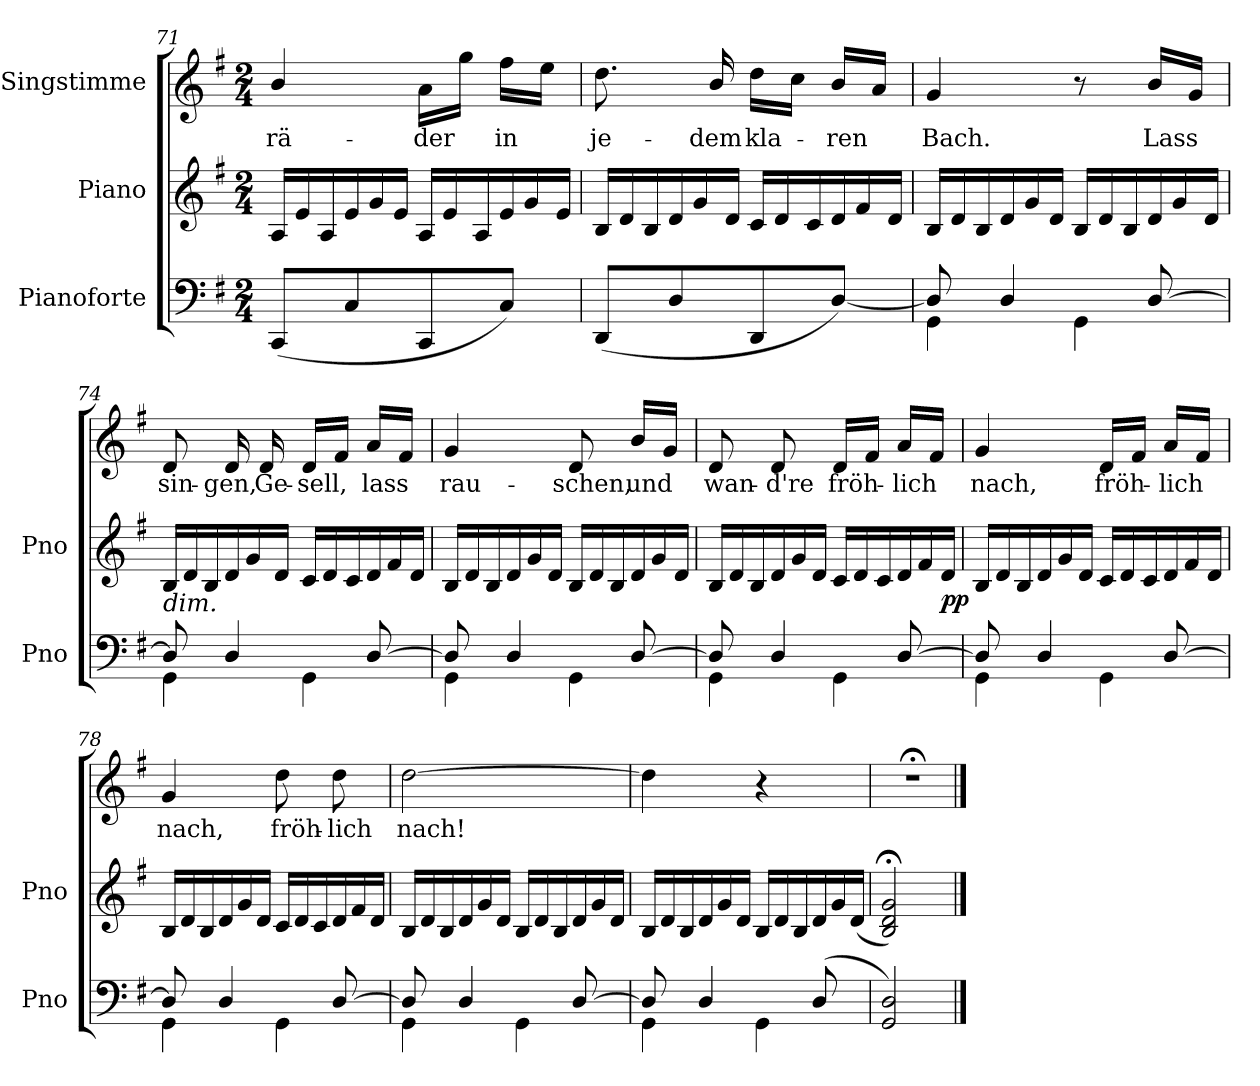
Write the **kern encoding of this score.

**kern	**kern	**dynam	**kern	**text
*part3	*part2	*part2	*part1	*part1
*staff3	*staff2	*staff2	*staff1	*staff1
*I"Pianoforte	*I"Piano	*	*I"Singstimme	*
*I'Pno	*I'Pno	*	*	*
*clefF4	*clefG2	*	*clefG2	*
*k[f#]	*k[f#]	*	*k[f#]	*
*M2/4	*M2/4	*	*M2/4	*
*	*Xtuplet	*	*	*
=71	=71	=71	=71	=71
!	!	!	!	!LO:LY:b
(<8CC/L	24A/LL	.	4b/	-rä-
.	24e/	.	.	.
.	24A/	.	.	.
8C/	24e/	.	.	.
.	24g/	.	.	.
.	24e/JJ	.	.	.
!	!	!	!	!LO:LY:b
8CC/	24A/LL	.	16a\LL	-der
.	24e/	.	.	.
.	.	.	16gg\JJ	.
.	24A/	.	.	.
!	!	!	!	!LO:LY:b
8C/J)	24e/	.	16ff#\LL	in
.	24g/	.	.	.
.	.	.	16ee\JJ	.
.	24e/JJ	.	.	.
=72	=72	=72	=72	=72
!	!	!	!	!LO:LY:b
(<8DD/L	24B/LL	.	8.dd\	je-
.	24d/	.	.	.
.	24B/	.	.	.
8D/	24d/	.	.	.
.	24g/	.	.	.
!	!	!	!	!LO:LY:b
.	.	.	16b/	-dem
.	24d/JJ	.	.	.
!	!	!	!	!LO:LY:b
8DD/	24c/LL	.	16dd\LL	kla-
.	24d/	.	.	.
.	.	.	16cc\JJ	.
.	24c/	.	.	.
!	!	!	!	!LO:LY:b
[8D/J)	24d/	.	16b/LL	ren
.	24f#/	.	.	.
.	.	.	16a/JJ	.
.	24d/JJ	.	.	.
!!LO:LB:g=z
=73	=73	=73	=73	=73
*^	*	*	*	*
!	!	!	!	!	!LO:LY:b
8D/]	4GG\	24B/LL	.	4g/	Bach.
.	.	24d/	.	.	.
.	.	24B/	.	.	.
4D/	.	24d/	.	.	.
.	.	24g/	.	.	.
.	.	24d/JJ	.	.	.
.	4GG\	24B/LL	.	8r	.
.	.	24d/	.	.	.
.	.	24B/	.	.	.
!	!	!	!	!	!LO:LY:b
[8D/	.	24d/	.	16b/LL	Lass
.	.	24g/	.	.	.
.	.	.	.	16g/JJ	.
.	.	24d/JJ	.	.	.
=74	=74	=74	=74	=74	=74
!	!	!LO:TX:b:i:t=dim.	!	!	!
!	!	!	!	!	!LO:LY:b
8D/]	4GG\	24B/LL	.	8d/	sin-
.	.	24d/	.	.	.
.	.	24B/	.	.	.
!	!	!	!	!	!LO:LY:b
4D/	.	24d/	.	16d/	-gen,
.	.	24g/	.	.	.
!	!	!	!	!	!LO:LY:b
.	.	.	.	16d/	Ge-
.	.	24d/JJ	.	.	.
!	!	!	!	!	!LO:LY:b
.	4GG\	24c/LL	.	16d/LL	-sell,
.	.	24d/	.	.	.
.	.	.	.	16f#/JJ	.
.	.	24c/	.	.	.
!	!	!	!	!	!LO:LY:b
[8D/	.	24d/	.	16a/LL	lass
.	.	24f#/	.	.	.
.	.	.	.	16f#/JJ	.
.	.	24d/JJ	.	.	.
=75	=75	=75	=75	=75	=75
!	!	!	!	!	!LO:LY:b
8D/]	4GG\	24B/LL	.	4g/	rau-
.	.	24d/	.	.	.
.	.	24B/	.	.	.
4D/	.	24d/	.	.	.
.	.	24g/	.	.	.
.	.	24d/JJ	.	.	.
!	!	!	!	!	!LO:LY:b
.	4GG\	24B/LL	.	8d/	-schen,
.	.	24d/	.	.	.
.	.	24B/	.	.	.
!	!	!	!	!	!LO:LY:b
[8D/	.	24d/	.	16b/LL	und
.	.	24g/	.	.	.
.	.	.	.	16g/JJ	.
.	.	24d/JJ	.	.	.
=76	=76	=76	=76	=76	=76
!	!	!	!	!	!LO:LY:b
8D/]	4GG\	24B/LL	.	8d/	wan-
.	.	24d/	.	.	.
.	.	24B/	.	.	.
!	!	!	!	!	!LO:LY:b
4D/	.	24d/	.	8d/	-d're
.	.	24g/	.	.	.
.	.	24d/JJ	.	.	.
!	!	!	!	!	!LO:LY:b
.	4GG\	24c/LL	.	16d/LL	fröh-
.	.	24d/	.	.	.
.	.	.	.	16f#/JJ	.
.	.	24c/	.	.	.
!	!	!	!	!	!LO:LY:b
[8D/	.	24d/	.	16a/LL	-lich
.	.	24f#/	.	.	.
.	.	.	.	16f#/JJ	.
!	!	!	!LO:DY:b	!	!
.	.	24d/JJ	pp	.	.
!!LO:LB:g=z
=77	=77	=77	=77	=77	=77
!	!	!	!	!	!LO:LY:b
8D/]	4GG\	24B/LL	.	4g/	nach,
.	.	24d/	.	.	.
.	.	24B/	.	.	.
4D/	.	24d/	.	.	.
.	.	24g/	.	.	.
.	.	24d/JJ	.	.	.
!	!	!	!	!	!LO:LY:b
.	4GG\	24c/LL	.	16d/LL	fröh-
.	.	24d/	.	.	.
.	.	.	.	16f#/JJ	.
.	.	24c/	.	.	.
!	!	!	!	!	!LO:LY:b
[8D/	.	24d/	.	16a/LL	-lich
.	.	24f#/	.	.	.
.	.	.	.	16f#/JJ	.
.	.	24d/JJ	.	.	.
=78	=78	=78	=78	=78	=78
!	!	!	!	!	!LO:LY:b
8D/]	4GG\	24B/LL	.	4g/	nach,
.	.	24d/	.	.	.
.	.	24B/	.	.	.
4D/	.	24d/	.	.	.
.	.	24g/	.	.	.
.	.	24d/JJ	.	.	.
!	!	!	!	!	!LO:LY:b
.	4GG\	24c/LL	.	8dd\	fröh-
.	.	24d/	.	.	.
.	.	24c/	.	.	.
!	!	!	!	!	!LO:LY:b
[8D/	.	24d/	.	8dd\	-lich
.	.	24f#/	.	.	.
.	.	24d/JJ	.	.	.
=79	=79	=79	=79	=79	=79
!	!	!	!	!	!LO:LY:b
8D/]	4GG\	24B/LL	.	[2dd\	nach!
.	.	24d/	.	.	.
.	.	24B/	.	.	.
4D/	.	24d/	.	.	.
.	.	24g/	.	.	.
.	.	24d/JJ	.	.	.
.	4GG\	24B/LL	.	.	.
.	.	24d/	.	.	.
.	.	24B/	.	.	.
[8D/	.	24d/	.	.	.
.	.	24g/	.	.	.
.	.	24d/JJ	.	.	.
=80	=80	=80	=80	=80	=80
8D/]	4GG\	24B/LL	.	4dd\]	.
.	.	24d/	.	.	.
.	.	24B/	.	.	.
4D/	.	24d/	.	.	.
.	.	24g/	.	.	.
.	.	24d/JJ	.	.	.
.	4GG\	24B/LL	.	4r	.
.	.	24d/	.	.	.
.	.	24B/	.	.	.
(>8D/	.	24d/	.	.	.
.	.	24g/	.	.	.
.	.	(<24d/JJ	.	.	.
*v	*v	*	*	*	*
=81	=81	=81	=81	=81
2GG/ 2D/)	2B/;< 2d/;< 2g/;<)	.	2r;<	.
==	==	==	==	==
*-	*-	*-	*-	*-
